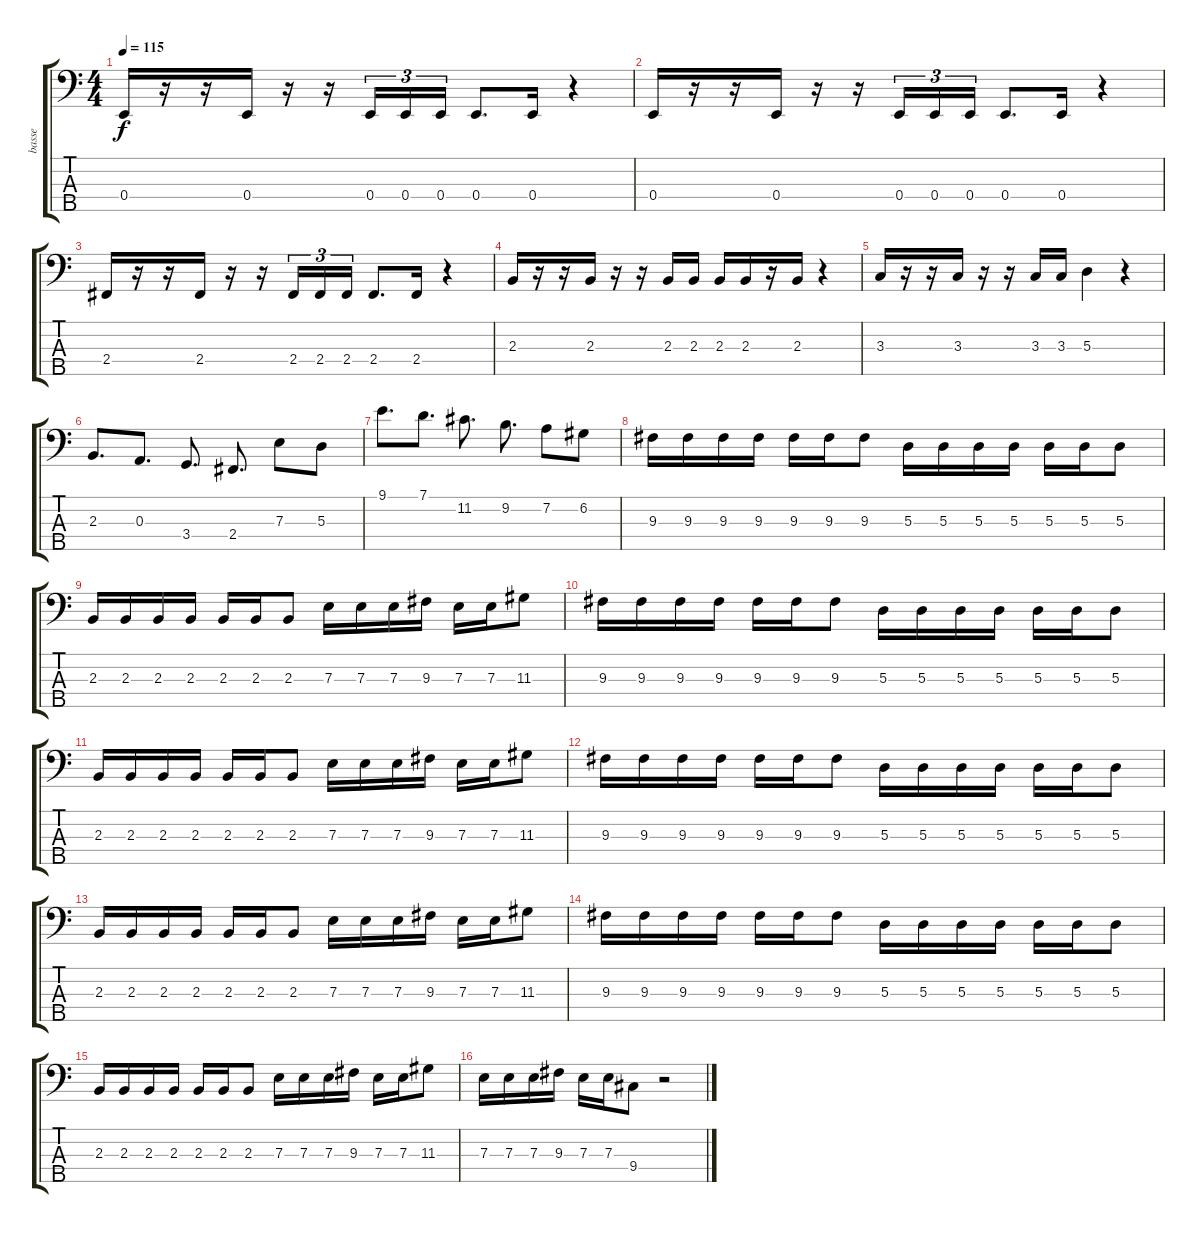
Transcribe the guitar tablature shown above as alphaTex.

\track ("basse" "basse") {instrument electricbassfinger}
\staff {score tabs}
\tuning (G2 D2 A1 E1 B0) {hide}
\ts (4 4)
\tempo 115
\clef f4
\ks c
0.4.16{dy f} r.16 r.16 0.4.16 r.16 r.16 0.4.16{tu (3 2)} 0.4.16{tu (3 2)} 0.4.16{tu (3 2)} 0.4.8{d} 0.4.16 r.4 |
0.4.16 r.16 r.16 0.4.16 r.16 r.16 0.4.16{tu (3 2)} 0.4.16{tu (3 2)} 0.4.16{tu (3 2)} 0.4.8{d} 0.4.16 r.4 |
2.4.16 r.16 r.16 2.4.16 r.16 r.16 2.4.16{tu (3 2)} 2.4.16{tu (3 2)} 2.4.16{tu (3 2)} 2.4.8{d} 2.4.16 r.4 |
2.3.16 r.16 r.16 2.3.16 r.16 r.16 2.3.16 2.3.16 2.3.16 2.3.16 r.16 2.3.16 r.4 |
3.3.16 r.16 r.16 3.3.16 r.16 r.16 3.3.16 3.3.16 5.3.4 r.4 |
2.3.8{d} 0.3.8{d} 3.4.8{d} 2.4.8{d} 7.3.8 5.3.8 |
9.1.8{d} 7.1.8{d} 11.2.8{d} 9.2.8{d} 7.2.8 6.2.8 |
9.3.16 9.3.16 9.3.16 9.3.16 9.3.16 9.3.16 9.3.8 5.3.16 5.3.16 5.3.16 5.3.16 5.3.16 5.3.16 5.3.8 |
2.3.16 2.3.16 2.3.16 2.3.16 2.3.16 2.3.16 2.3.8 7.3.16 7.3.16 7.3.16 9.3.16 7.3.16 7.3.16 11.3.8 |
9.3.16 9.3.16 9.3.16 9.3.16 9.3.16 9.3.16 9.3.8 5.3.16 5.3.16 5.3.16 5.3.16 5.3.16 5.3.16 5.3.8 |
2.3.16 2.3.16 2.3.16 2.3.16 2.3.16 2.3.16 2.3.8 7.3.16 7.3.16 7.3.16 9.3.16 7.3.16 7.3.16 11.3.8 |
9.3.16 9.3.16 9.3.16 9.3.16 9.3.16 9.3.16 9.3.8 5.3.16 5.3.16 5.3.16 5.3.16 5.3.16 5.3.16 5.3.8 |
2.3.16 2.3.16 2.3.16 2.3.16 2.3.16 2.3.16 2.3.8 7.3.16 7.3.16 7.3.16 9.3.16 7.3.16 7.3.16 11.3.8 |
9.3.16 9.3.16 9.3.16 9.3.16 9.3.16 9.3.16 9.3.8 5.3.16 5.3.16 5.3.16 5.3.16 5.3.16 5.3.16 5.3.8 |
2.3.16 2.3.16 2.3.16 2.3.16 2.3.16 2.3.16 2.3.8 7.3.16 7.3.16 7.3.16 9.3.16 7.3.16 7.3.16 11.3.8 |
7.3.16 7.3.16 7.3.16 9.3.16 7.3.16 7.3.16 9.4.8 r.2
